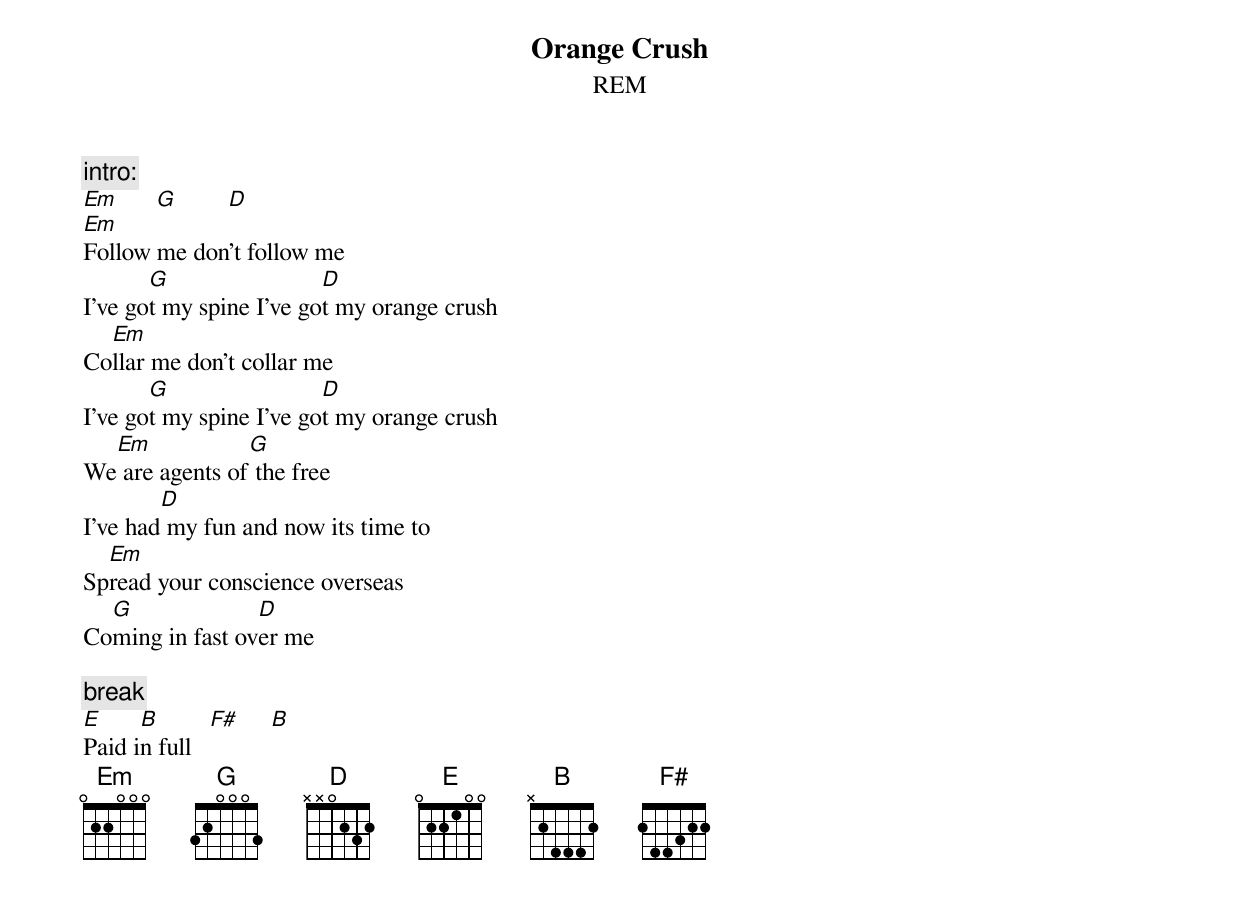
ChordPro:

{t:Orange Crush}
{st:REM}

{c:intro:}
[Em]      [G]        [D]
[Em]Follow me don't follow me
I've go[G]t my spine I've go[D]t my orange crush
Co[Em]llar me don't collar me
I've go[G]t my spine I've go[D]t my orange crush
We[Em] are agents of[G] the free
I've had[D] my fun and now its time to
Sp[Em]read your conscience overseas
Co[G]ming in fast ov[D]er me

{c:break}
[E]      [B]        [F#]     [B]
Paid in full
